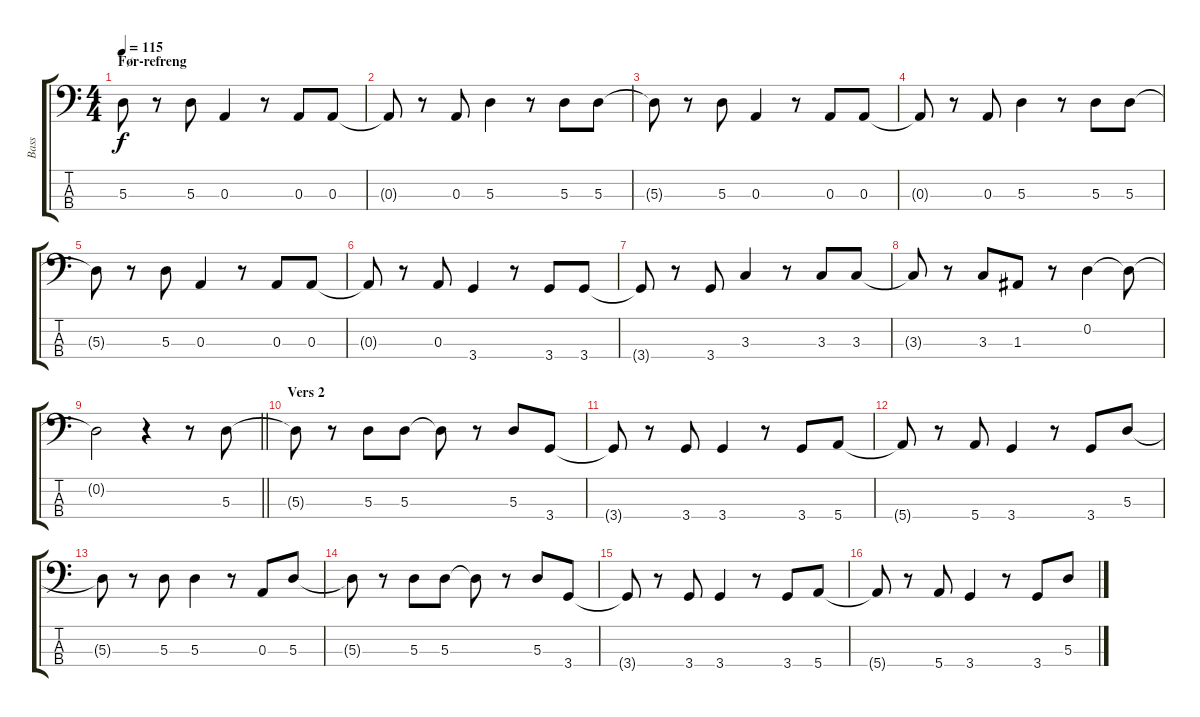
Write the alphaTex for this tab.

\track ("Bass" "Bass") {instrument electricbassfinger}
\staff {score tabs}
\tuning (G2 D2 A1 E1) {hide}
\ts (4 4)
\section ("" "Før-refreng")
\tempo 115
\clef f4
\ks c
5.3{t}.8{dy f} r.8 5.3.8 0.3.4 r.8 0.3.8 0.3.8 |
0.3{t}.8 r.8 0.3.8 5.3.4 r.8 5.3.8 5.3.8 |
5.3{t}.8 r.8 5.3.8 0.3.4 r.8 0.3.8 0.3.8 |
0.3{t}.8 r.8 0.3.8 5.3.4 r.8 5.3.8 5.3.8 |
5.3{t}.8 r.8 5.3.8 0.3.4 r.8 0.3.8 0.3.8 |
0.3{t}.8 r.8 0.3.8 3.4.4 r.8 3.4.8 3.4.8 |
3.4{t}.8 r.8 3.4.8 3.3.4 r.8 3.3.8 3.3.8 |
3.3{t}.8 r.8 3.3.8 1.3.8 r.8 0.2.4 0.2{t}.8 |
\barLineRight lightlight
0.2{t}.2 r.4 r.8 5.3.8 |
\section ("" "Vers 2")
5.3{t}.8 r.8 5.3.8 5.3.8 5.3{t}.8 r.8 5.3.8 3.4.8 |
3.4{t}.8 r.8 3.4.8 3.4.4 r.8 3.4.8 5.4.8 |
5.4{t}.8 r.8 5.4.8 3.4.4 r.8 3.4.8 5.3.8 |
5.3{t}.8 r.8 5.3.8 5.3.4 r.8 0.3.8 5.3.8 |
5.3{t}.8 r.8 5.3.8 5.3.8 5.3{t}.8 r.8 5.3.8 3.4.8 |
3.4{t}.8 r.8 3.4.8 3.4.4 r.8 3.4.8 5.4.8 |
5.4{t}.8 r.8 5.4.8 3.4.4 r.8 3.4.8 5.3.8
